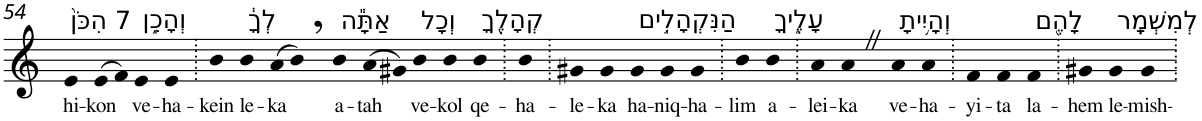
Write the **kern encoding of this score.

**kern	**text
*part1	*part1
*staff1	*staff1
*I"Piano	*
*I'Pno	*
!!LO:PB:g=z
*clefG2	*
*k[]	*
=54	=54
!LO:TX:a:t=7 הִכֹּן֙	!
!	!LO:LY:b
4e	hi-
!	!LO:LY:b
(>8e	-kon
8f)	.
!LO:TX:a:t=וְהָכֵ֣ן	!
!	!LO:LY:b
4e	ve-
!	!LO:LY:b
4e	-ha-
=55.	=55.
!	!LO:LY:b
4b	-kein
!LO:TX:a:t=לְךָ֔	!
!	!LO:LY:b
4b	le-
!	!LO:LY:b
(>8a	-ka
8b,)	.
!LO:TX:a:t=אַתָּ֕ה	!
!	!LO:LY:b
4b	a-
!	!LO:LY:b
(>8a	-tah
8g#X)	.
!LO:TX:a:t=וְכָל	!
!	!LO:LY:b
4b	ve-
!	!LO:LY:b
4b	-kol
!LO:TX:a:t=קְהָלֶ֖ךָ	!
!	!LO:LY:b
4b	qe-
=56.	=56.
!	!LO:LY:b
4b	-ha-
=57.	=57.
!	!LO:LY:b
4g#X	-le-
!	!LO:LY:b
4g#	-ka
!LO:TX:a:t=הַנִּקְהָלִ֣ים	!
!	!LO:LY:b
4g#	ha-
!	!LO:LY:b
4g#	-niq-
!	!LO:LY:b
4g#	-ha-
=58.	=58.
!	!LO:LY:b
4b	-lim
!LO:TX:a:t=עָלֶ֑יךָ	!
!	!LO:LY:b
4b	a-
=59.	=59.
!	!LO:LY:b
4a	-lei-
!	!LO:LY:b
4aZ	-ka
!LO:TX:a:t=וְהָיִ֥יתָ	!
!	!LO:LY:b
4a	ve-
!	!LO:LY:b
4a	-ha-
=60.	=60.
!	!LO:LY:b
4f	-yi-
!	!LO:LY:b
4f	-ta
!LO:TX:a:t=לָהֶ֖ם	!
!	!LO:LY:b
4f	la-
=61.	=61.
!	!LO:LY:b
4g#X	-hem
!LO:TX:a:t=לְמִשְׁמָֽר	!
!	!LO:LY:b
4g#	le-
!	!LO:LY:b
4g#	-mish-
=.	=.
*-	*-
